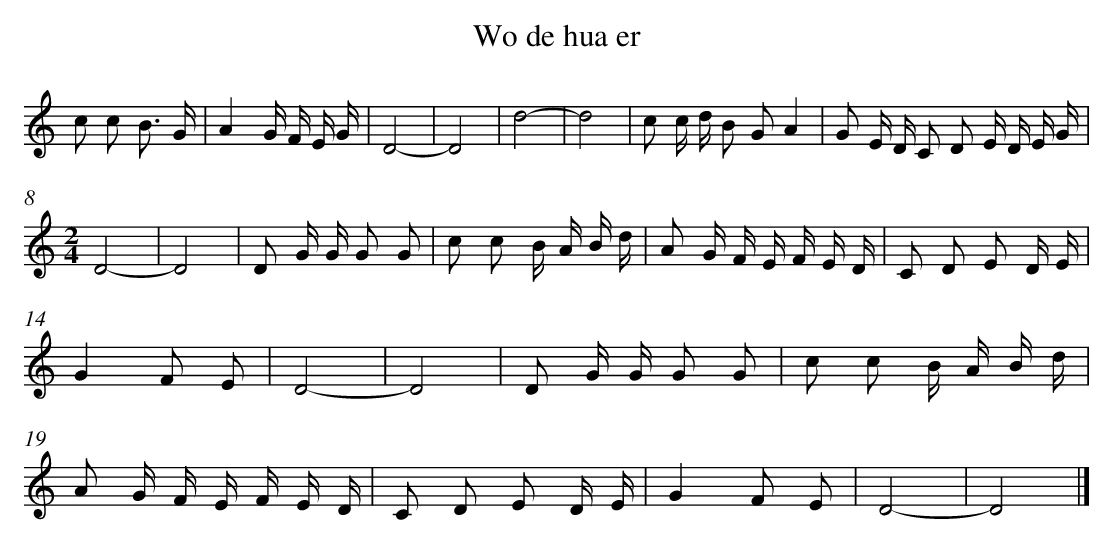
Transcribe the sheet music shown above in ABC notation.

X:1
T: Wo de hua er
L: 1/16
K: C
c2 c2 B3 G [I:setbarnb 1]|
A4G F E G |
D8- |
D8 |
d8- |
d8 |
c2 c d B2 G2A4 |
G2 E D C2 D2 E D E G |
[M:2/4]D8- |
D8 |
D2 G G G2 G2 |
c2 c2 B A B d |
A2 G F E F E D |
C2 D2 E2 D E |
G4F2 E2 |
D8- |
D8 |
D2 G G G2 G2 |
c2 c2 B A B d |
A2 G F E F E D |
C2 D2 E2 D E |
G4F2 E2 |
D8- |
D8 |]
